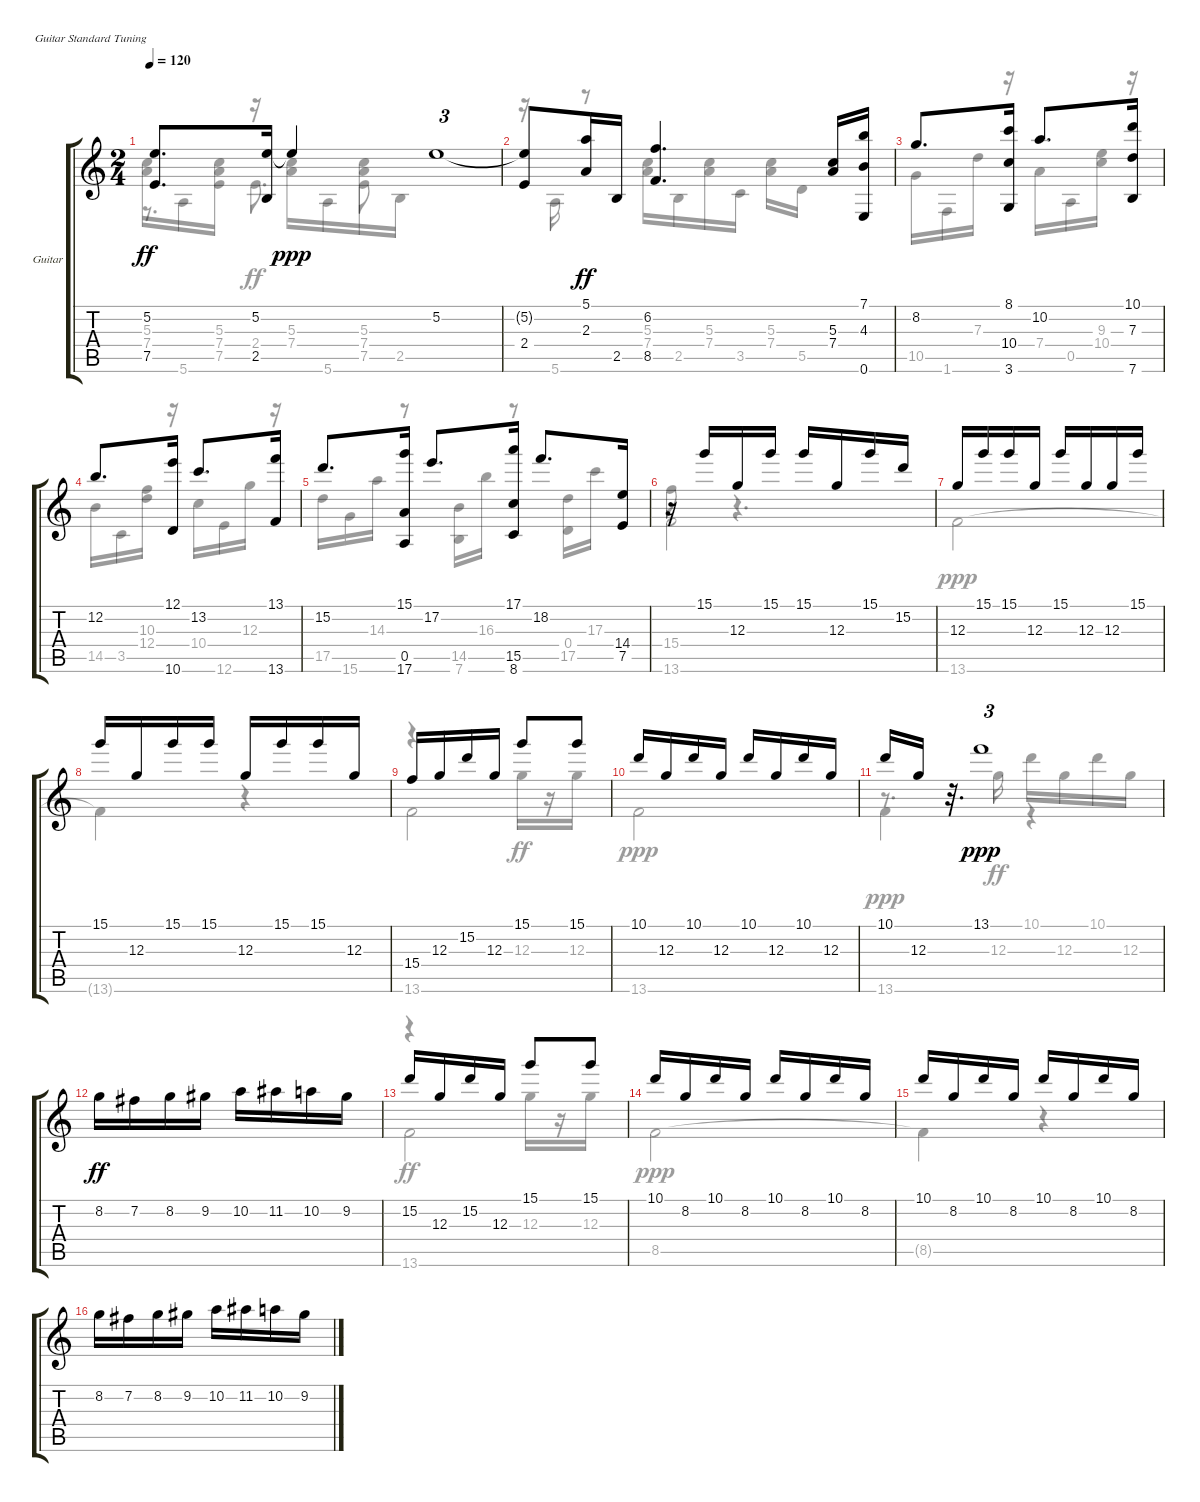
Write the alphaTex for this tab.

\bracketExtendMode groupsimilarinstruments
\firstSystemTrackNameOrientation horizontal
\otherSystemsTrackNameOrientation horizontal
\track ("Guitar" "Guitar") {instrument acousticguitarnylon}
\staff {score tabs}
\tuning (E4 B3 G3 D3 A2 E2)
\voice
\ts (2 4)
\tempo 120
\clef g2
\ks c
(5.2 7.5).8{d dy ff} (5.2 2.5).16 5.2{t}.4{dy ppp} 5.2.1{tu (3 2)} |
(5.2{t} 2.4).8 (5.1 2.3).16{dy ff} 2.5.16 (6.2 8.5).4{d} (5.3 7.4).16 (7.1 4.3 0.6).16 |
8.2.8{d} (8.1 10.4 3.6).16 10.2.8{d} (10.1 7.3 7.6).16 |
12.2.8{d} (12.1 10.6).16 13.2.8{d} (13.1 13.6).16 |
15.2.8{d} (15.1 0.5 17.6).16 17.2.8{d} (17.1 15.5 8.6).16 18.2.8{d} (14.4 7.5).16 |
r.16 15.1.16 12.3.16 15.1.16 15.1.16 12.3.16 15.1.16 15.2.16 |
12.3.16 15.1.16 15.1.16 12.3.16 15.1.16 12.3.16 12.3.16 15.1.16 |
15.1.16 12.3.16 15.1.16 15.1.16 12.3.16 15.1.16 15.1.16 12.3.16 |
15.4.16 12.3.16 15.2.16 12.3.16 15.1.8 15.1.8 |
10.1.16 12.3.16 10.1.16 12.3.16 10.1.16 12.3.16 10.1.16 12.3.16 |
10.1.16 12.3.16 r.32{d} 13.1.1{tu (3 2) dy ppp} |
8.2.16{dy ff} 7.2.16 8.2.16 9.2.16 10.2.16 11.2.16 10.2.16 9.2.16 |
15.2.16 12.3.16 15.2.16 12.3.16 15.1.8 15.1.8 |
10.1.16 8.2.16 10.1.16 8.2.16 10.1.16 8.2.16 10.1.16 8.2.16 |
10.1.16 8.2.16 10.1.16 8.2.16 10.1.16 8.2.16 10.1.16 8.2.16 |
8.2.16 7.2.16 8.2.16 9.2.16 10.2.16 11.2.16 10.2.16 9.2.16
\voice
\clef g2
\ottava regular
\simile none
\ks c
(5.3 7.4).16{dy ff} 5.6.16 (5.3 7.4 7.5).16 r.16 (5.3 7.4).16 5.6.16 (5.3 7.4).16 2.5.16 |
r.16 5.6.16 r.8 (5.3 7.4).16 2.5.16 (5.3 7.4).16 3.5.16 (5.3 7.4).16 5.5.16 |
10.5.16 1.6.16 7.3.16 r.16 7.4.16 0.5.16 (9.3 10.4).16 r.16 |
14.5.16 3.5.16 (10.3 12.4).16 r.16 10.4.16 12.6.16 12.3.16 r.16 |
17.5.16 15.6.16 14.3.16 r.8 (14.5 7.6).16 16.3.16 r.8 (0.4 17.5).16 17.3.16 |
15.4.8 r.4{d} |
13.6.2{dy ppp} |
13.6{t}.4 r.4 |
r.4 12.3.16{dy ff} r.16 12.3.16 |
13.6.2{dy ppp} |
r.8{d} 12.3.16{dy ff} 10.1.16 12.3.16 10.1.16 12.3.16 |
|
r.4 12.3.16 r.16 12.3.16 |
8.5.2{dy ppp} |
8.5{t}.4 r.4 |
\voice
\clef g2
\ottava regular
\simile none
\ks c
r.8{d dy ff} 2.4.8{d} 7.5.8 |
|
|
|
|
13.6.2 |
|
|
13.6.2 |
|
13.6.4{dy ppp} r.4 |
|
13.6.2{dy ff} |
|
|
